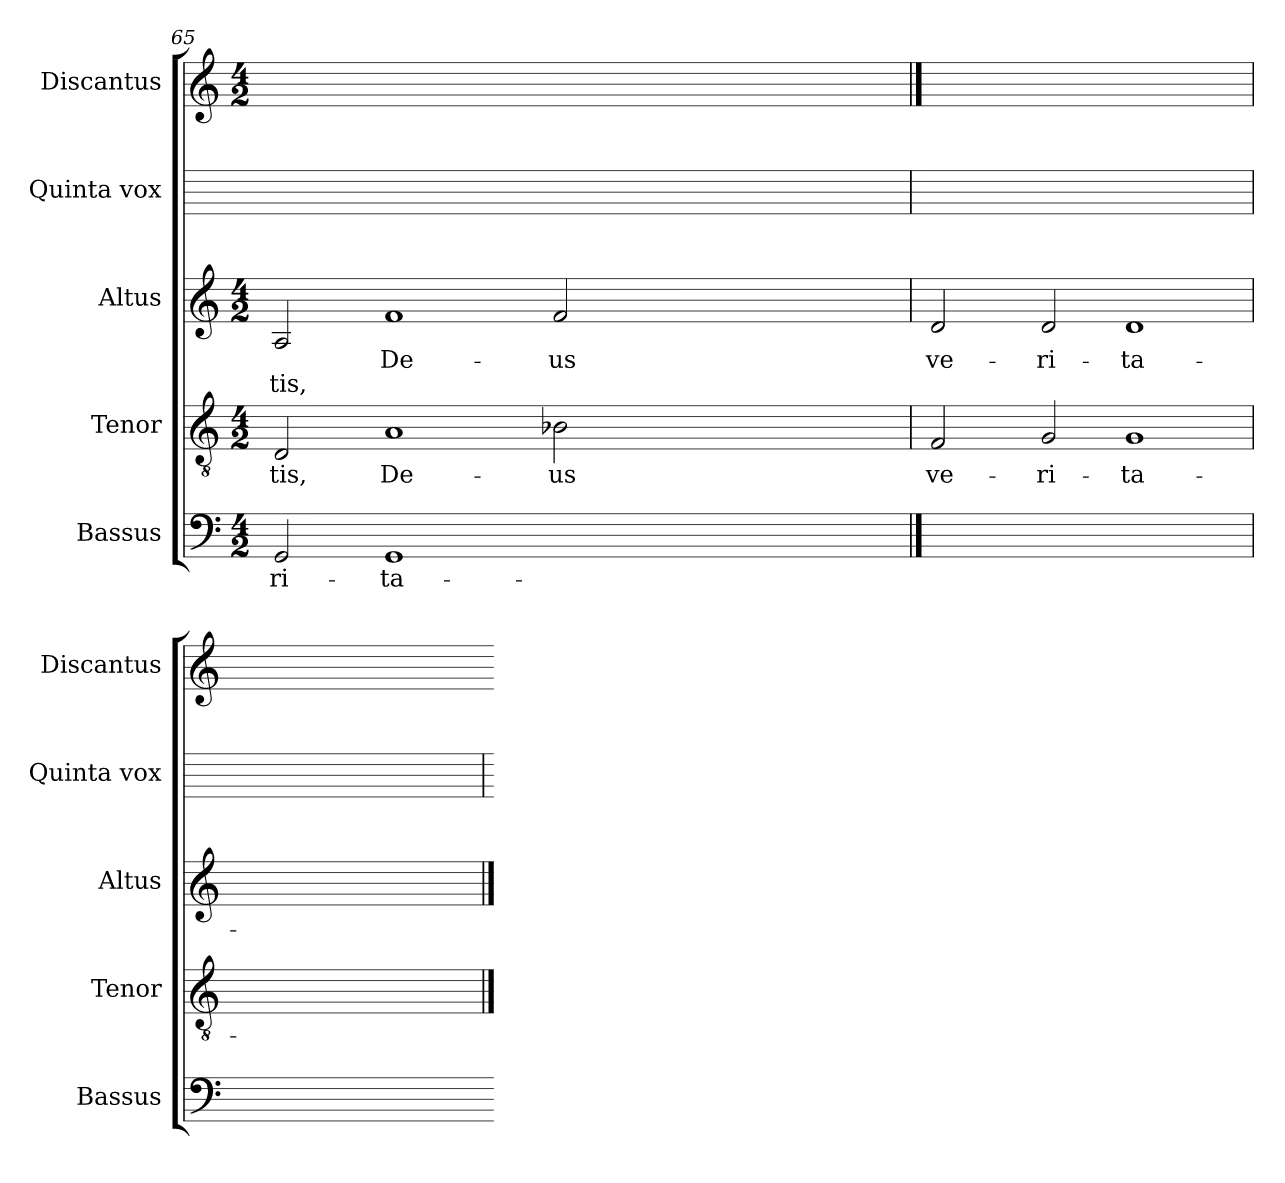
**kern	**text	**kern	**text	**kern	**text	**text	**kern	**kern	**text
*part5	*part5	*part4	*part4	*part3	*part3	*part3	*part2	*part1	*part1
*staff5	*staff5	*staff4	*staff4	*staff3	*staff3	*staff3	*staff2	*staff1	*staff1
*I"Bassus	*	*I"Tenor	*	*I"Altus	*	*	*I"Quinta vox	*I"Discantus	*
*I'Bassus	*	*I'Tenor	*	*I'Altus	*	*	*I'Quinta vox	*I'Discantus	*
*clefF4	*	*clefGv2	*	*clefG2	*	*	*	*clefG2	*
*k[]	*	*k[]	*	*k[]	*	*	*	*k[]	*
*C:	*	*C:	*	*C:	*	*	*	*C:	*
*M4/2	*	*M4/2	*	*M4/2	*	*	*	*M4/2	*
=65B	=65B	=65B	=65B	=65B	=65B	=65B	=65B	=65B	=65B
!	!LO:LY:b	!	!LO:LY:b	!	!	!LO:LY:b	!	!	!LO:LY:b
2GG	-ri-	2D	-tis,	2A	.	-tis,	4ryy	1f#Xyy	tis.
.	.	.	.	.	.	.	0ryy	.	.
!	!LO:LY:b	!	!LO:LY:b	!	!LO:LY:b	!	!	!	!
1GG	-ta-	1A	De-	1f	De-	.	.	.	.
.	.	.	.	.	.	.	.	0ryy	.
!	!LO:LY:b	!	!LO:LY:b	!	!LO:LY:b	!	!	!	!
0Dyy	-tis.	2B-X	-us	2f	-us	.	.	.	.
.	.	1.ryy	.	1.ryy	.	.	.	.	.
.	.	.	.	.	.	.	1ryy	.	.
.	.	.	.	.	.	.	.	2ryy	.
.	.	.	.	.	.	.	4ryy	.	.
==	==	=	==	=	==	==	=	==	==
!	!	!	!LO:LY:b	!	!LO:LY:b	!	!	!	!
0ryy	.	2F	ve-	2d	ve-	.	4ryy	0ryy	.
.	.	.	.	.	.	.	1..ryy	.	.
!	!	!	!LO:LY:b	!	!LO:LY:b	!	!	!	!
.	.	2G	-ri-	2d	-ri-	.	.	.	.
!	!	!	!LO:LY:b	!	!LO:LY:b	!	!	!	!
.	.	1G	-ta-	1d	-ta-	.	.	.	.
=	=	=	=	=	=	=	=	=	=
!	!	!	!LO:LY:b	!	!LO:LY:b	!	!	!	!
0ryy	.	0Ayy	-tis.	0dyy	-tis.	.	4ryy	0ryy	.
.	.	.	.	.	.	.	1..ryy	.	.
=	=	==	=	==	=	=	=	=	=
*-	*-	*-	*-	*-	*-	*-	*-	*-	*-
